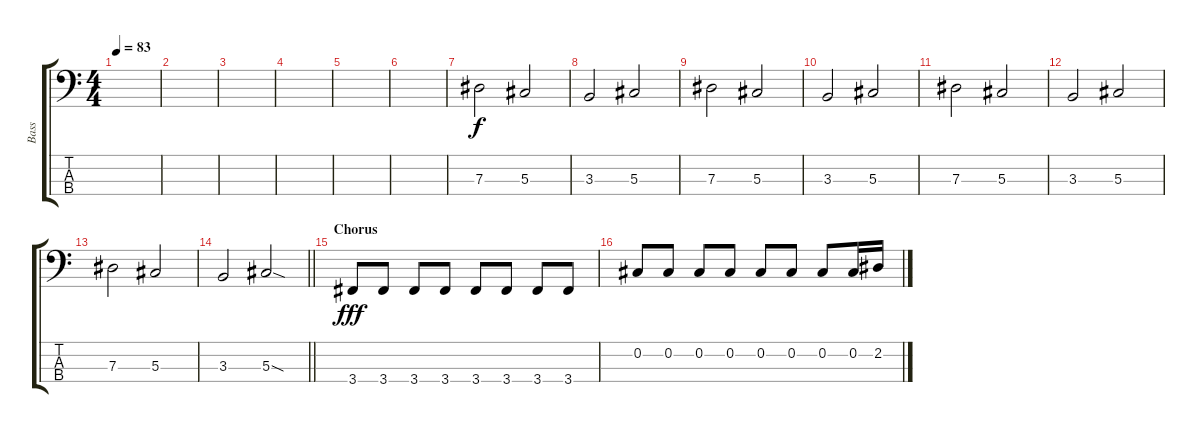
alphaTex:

\track ("Bass" "Bass") {instrument electricbassfinger}
\staff {score tabs}
\tuning (Gb2 Db2 Ab1 Eb1) {hide}
\ts (4 4)
\tempo 83
\clef f4
\ks c
|
|
|
|
|
|
7.3.2 5.3.2 |
3.3.2 5.3.2 |
7.3.2 5.3.2 |
3.3.2 5.3.2 |
7.3.2 5.3.2 |
3.3.2 5.3.2 |
7.3.2 5.3.2 |
\barLineRight lightlight
3.3.2 5.3{sod}.2 |
\section ("" "Chorus")
3.4.8{dy fff} 3.4.8 3.4.8 3.4.8 3.4.8 3.4.8 3.4.8 3.4.8 |
0.2.8 0.2.8 0.2.8 0.2.8 0.2.8 0.2.8 0.2.8 0.2.16 2.2.16
